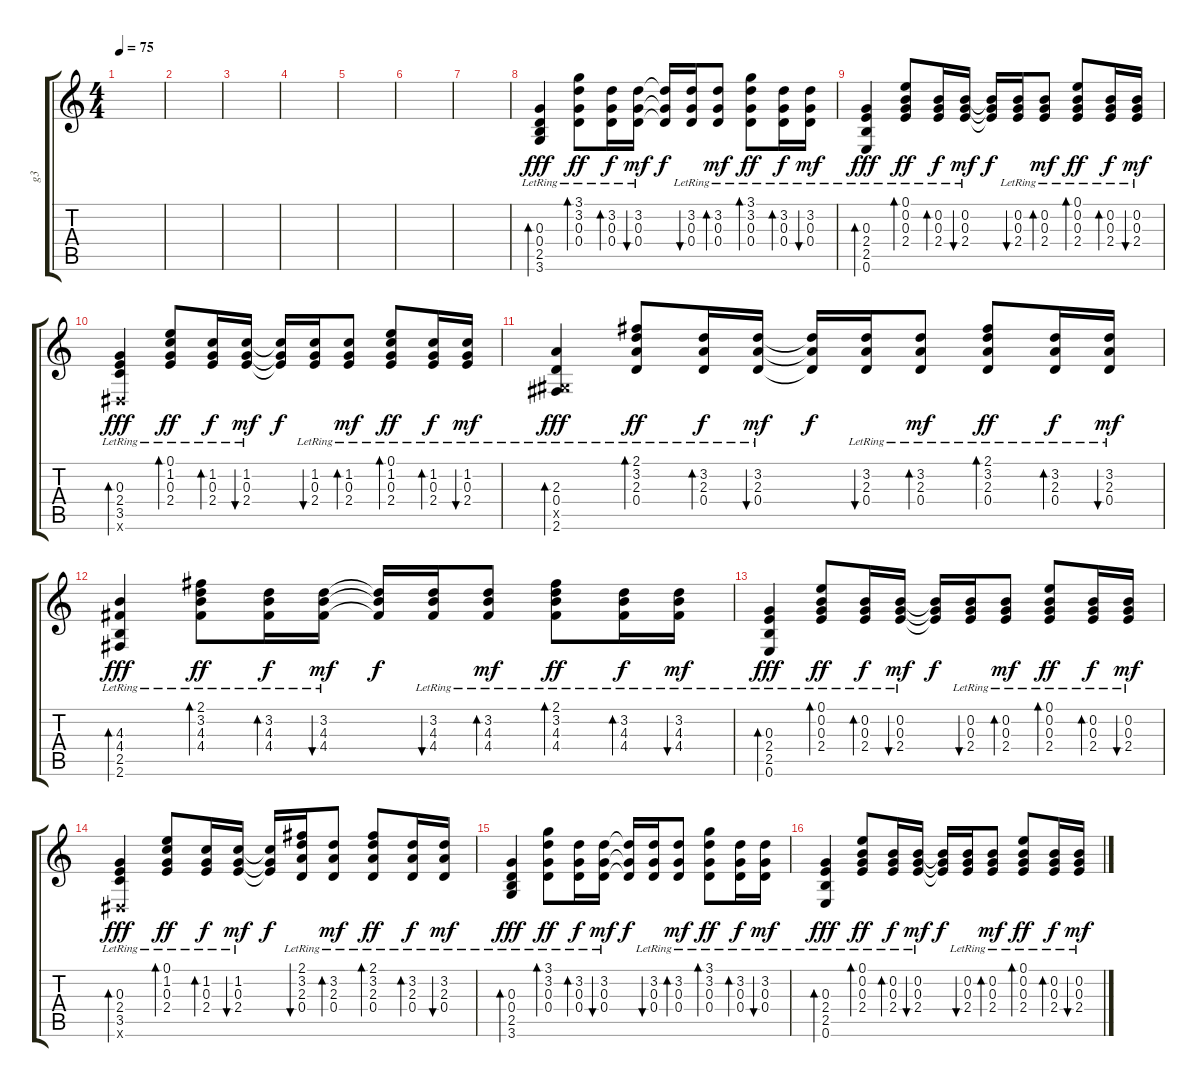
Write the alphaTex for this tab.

\track ("g3" "g3") {instrument acousticguitarsteel}
\staff {score tabs}
\tuning (E4 B3 G3 D3 A2 E2) {hide}
\ts (4 4)
\tempo 75
\clef g2
\ks c
|
|
|
|
|
|
|
(0.3{lr} 0.4{lr} 2.5{lr} 3.6{lr}).4{bd 30 dy fff} (3.1{lr} 3.2{lr} 0.3{lr} 0.4{lr}).8{bd 30 dy ff} (3.2{lr} 0.3{lr} 0.4{lr}).16{bd 30 dy f} (3.2{lr} 0.3{lr} 0.4{lr}).16{bu 30 dy mf} (3.2{t} 0.3{t} 0.4{t}).16{dy f} (3.2{lr} 0.3{lr} 0.4{lr}).16{bu 30} (3.2{lr} 0.3{lr} 0.4{lr}).8{bd 30 dy mf} (3.1{lr} 3.2{lr} 0.3{lr} 0.4{lr}).8{bd 30 dy ff} (3.2{lr} 0.3{lr} 0.4{lr}).16{bd 30 dy f} (3.2{lr} 0.3{lr} 0.4{lr}).16{bu 30 dy mf} |
(0.3{lr} 2.4{lr} 2.5{lr} 0.6{lr}).4{bd 30 dy fff} (0.1{lr} 0.2{lr} 0.3{lr} 2.4{lr}).8{bd 30 dy ff} (0.2{lr} 0.3{lr} 2.4{lr}).16{bd 30 dy f} (0.2{lr} 0.3{lr} 2.4{lr}).16{bu 30 dy mf} (0.2{t} 0.3{t} 2.4{t}).16{dy f} (0.2{lr} 0.3{lr} 2.4{lr}).16{bu 30} (0.2{lr} 0.3{lr} 2.4{lr}).8{bd 30 dy mf} (0.1{lr} 0.2{lr} 0.3{lr} 2.4{lr}).8{bd 30 dy ff} (0.2{lr} 0.3{lr} 2.4{lr}).16{bd 30 dy f} (0.2{lr} 0.3{lr} 2.4{lr}).16{bu 30 dy mf} |
(0.3{lr} 2.4{lr} 3.5{lr} -1.6{lr x}).4{bd 30 dy fff} (0.1{lr} 1.2{lr} 0.3{lr} 2.4{lr}).8{bd 30 dy ff} (1.2{lr} 0.3{lr} 2.4{lr}).16{bd 30 dy f} (1.2{lr} 0.3{lr} 2.4{lr}).16{bu 30 dy mf} (1.2{t} 0.3{t} 2.4{t}).16{dy f} (1.2{lr} 0.3{lr} 2.4{lr}).16{bu 30} (1.2{lr} 0.3{lr} 2.4{lr}).8{bd 30 dy mf} (0.1{lr} 1.2{lr} 0.3{lr} 2.4{lr}).8{bd 30 dy ff} (1.2{lr} 0.3{lr} 2.4{lr}).16{bd 30 dy f} (1.2{lr} 0.3{lr} 2.4{lr}).16{bu 30 dy mf} |
(2.3{lr} 0.4{lr} -1.5{lr x} 2.6{lr}).4{bd 30 dy fff} (2.1{lr} 3.2{lr} 2.3{lr} 0.4{lr}).8{bd 30 dy ff} (3.2{lr} 2.3{lr} 0.4{lr}).16{bd 30 dy f} (3.2{lr} 2.3{lr} 0.4{lr}).16{bu 30 dy mf} (3.2{t} 2.3{t} 0.4{t}).16{dy f} (3.2{lr} 2.3{lr} 0.4{lr}).16{bu 30} (3.2{lr} 2.3{lr} 0.4{lr}).8{bd 30 dy mf} (2.1{lr} 3.2{lr} 2.3{lr} 0.4{lr}).8{bd 30 dy ff} (3.2{lr} 2.3{lr} 0.4{lr}).16{bd 30 dy f} (3.2{lr} 2.3{lr} 0.4{lr}).16{bu 30 dy mf} |
(4.3{lr} 4.4{lr} 2.5{lr} 2.6{lr}).4{bd 30 dy fff} (2.1{lr} 3.2{lr} 4.3{lr} 4.4{lr}).8{bd 30 dy ff} (3.2{lr} 4.3{lr} 4.4{lr}).16{bd 30 dy f} (3.2{lr} 4.3{lr} 4.4{lr}).16{bu 30 dy mf} (3.2{t} 4.3{t} 4.4{t}).16{dy f} (3.2{lr} 4.3{lr} 4.4{lr}).16{bu 30} (3.2{lr} 4.3{lr} 4.4{lr}).8{bd 30 dy mf} (2.1{lr} 3.2{lr} 4.3{lr} 4.4{lr}).8{bd 30 dy ff} (3.2{lr} 4.3{lr} 4.4{lr}).16{bd 30 dy f} (3.2{lr} 4.3{lr} 4.4{lr}).16{bu 30 dy mf} |
(0.3{lr} 2.4{lr} 2.5{lr} 0.6{lr}).4{bd 30 dy fff} (0.1{lr} 0.2{lr} 0.3{lr} 2.4{lr}).8{bd 30 dy ff} (0.2{lr} 0.3{lr} 2.4{lr}).16{bd 30 dy f} (0.2{lr} 0.3{lr} 2.4{lr}).16{bu 30 dy mf} (0.2{t} 0.3{t} 2.4{t}).16{dy f} (0.2{lr} 0.3{lr} 2.4{lr}).16{bu 30} (0.2{lr} 0.3{lr} 2.4{lr}).8{bd 30 dy mf} (0.1{lr} 0.2{lr} 0.3{lr} 2.4{lr}).8{bd 30 dy ff} (0.2{lr} 0.3{lr} 2.4{lr}).16{bd 30 dy f} (0.2{lr} 0.3{lr} 2.4{lr}).16{bu 30 dy mf} |
(0.3{lr} 2.4{lr} 3.5{lr} -1.6{lr x}).4{bd 30 dy fff} (0.1{lr} 1.2{lr} 0.3{lr} 2.4{lr}).8{bd 30 dy ff} (1.2{lr} 0.3{lr} 2.4{lr}).16{bd 30 dy f} (1.2{lr} 0.3{lr} 2.4{lr}).16{bu 30 dy mf} (1.2{t} 0.3{t} 2.4{t}).16{dy f} (2.1 3.2{lr} 2.3{lr} 0.4{lr}).16{bu 30} (3.2{lr} 2.3{lr} 0.4{lr}).8{bd 30 dy mf} (2.1{lr} 3.2{lr} 2.3{lr} 0.4{lr}).8{bd 30 dy ff} (3.2{lr} 2.3{lr} 0.4{lr}).16{bd 30 dy f} (3.2{lr} 2.3{lr} 0.4{lr}).16{bu 30 dy mf} |
(0.3{lr} 0.4{lr} 2.5{lr} 3.6{lr}).4{bd 30 dy fff} (3.1{lr} 3.2{lr} 0.3{lr} 0.4{lr}).8{bd 30 dy ff} (3.2{lr} 0.3{lr} 0.4{lr}).16{bd 30 dy f} (3.2{lr} 0.3{lr} 0.4{lr}).16{bu 30 dy mf} (3.2{t} 0.3{t} 0.4{t}).16{dy f} (3.2{lr} 0.3{lr} 0.4{lr}).16{bu 30} (3.2{lr} 0.3{lr} 0.4{lr}).8{bd 30 dy mf} (3.1{lr} 3.2{lr} 0.3{lr} 0.4{lr}).8{bd 30 dy ff} (3.2{lr} 0.3{lr} 0.4{lr}).16{bd 30 dy f} (3.2{lr} 0.3{lr} 0.4{lr}).16{bu 30 dy mf} |
(0.3{lr} 2.4{lr} 2.5{lr} 0.6{lr}).4{bd 30 dy fff} (0.1{lr} 0.2{lr} 0.3{lr} 2.4{lr}).8{bd 30 dy ff} (0.2{lr} 0.3{lr} 2.4{lr}).16{bd 30 dy f} (0.2{lr} 0.3{lr} 2.4{lr}).16{bu 30 dy mf} (0.2{t} 0.3{t} 2.4{t}).16{dy f} (0.2{lr} 0.3{lr} 2.4{lr}).16{bu 30} (0.2{lr} 0.3{lr} 2.4{lr}).8{bd 30 dy mf} (0.1{lr} 0.2{lr} 0.3{lr} 2.4{lr}).8{bd 30 dy ff} (0.2{lr} 0.3{lr} 2.4{lr}).16{bd 30 dy f} (0.2{lr} 0.3{lr} 2.4{lr}).16{bu 30 dy mf}
